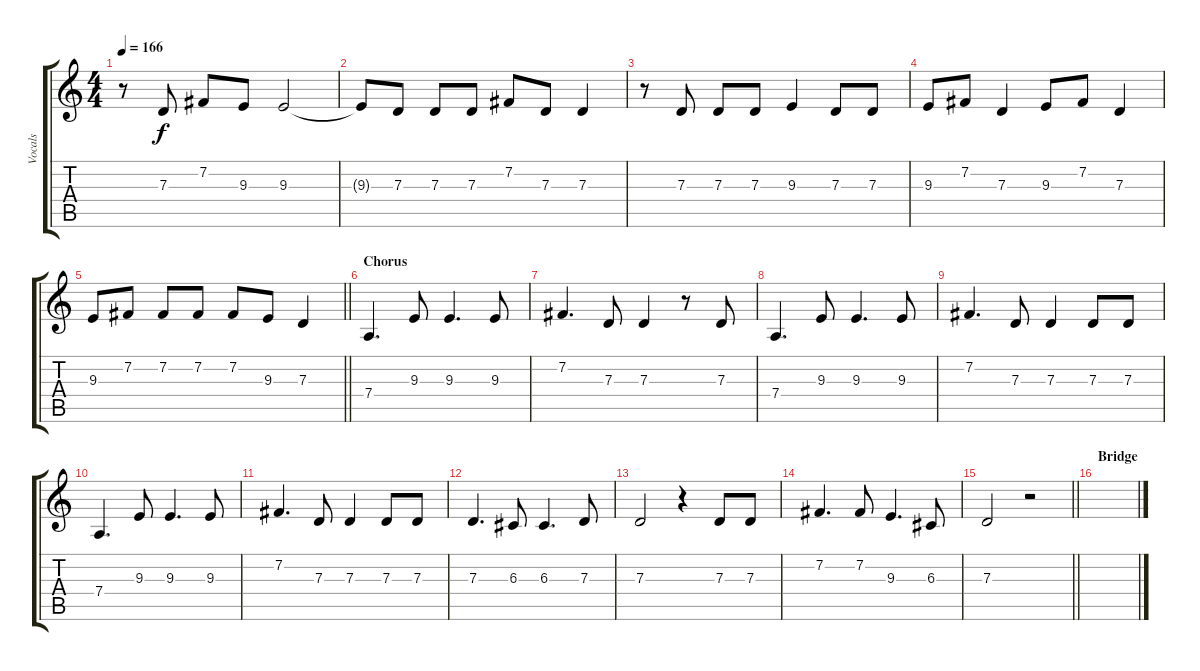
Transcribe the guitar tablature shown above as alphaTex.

\track ("Vocals" "Vocals") {instrument altosax}
\staff {score tabs}
\tuning (E4 B3 G3 D3 A2 E2) {hide}
\ts (4 4)
\tempo 166
\clef g2
\ks c
r.8{dy f} 7.3.8 7.2.8 9.3.8 9.3.2 |
9.3{t}.8 7.3.8 7.3.8 7.3.8 7.2.8 7.3.8 7.3.4 |
r.8 7.3.8 7.3.8 7.3.8 9.3.4 7.3.8 7.3.8 |
9.3.8 7.2.8 7.3.4 9.3.8 7.2.8 7.3.4 |
\barLineRight lightlight
9.3.8 7.2.8 7.2.8 7.2.8 7.2.8 9.3.8 7.3.4 |
\section ("" "Chorus")
7.4.4{d} 9.3.8 9.3.4{d} 9.3.8 |
7.2.4{d} 7.3.8 7.3.4 r.8 7.3.8 |
7.4.4{d} 9.3.8 9.3.4{d} 9.3.8 |
7.2.4{d} 7.3.8 7.3.4 7.3.8 7.3.8 |
7.4.4{d} 9.3.8 9.3.4{d} 9.3.8 |
7.2.4{d} 7.3.8 7.3.4 7.3.8 7.3.8 |
7.3.4{d} 6.3.8 6.3.4{d} 7.3.8 |
7.3.2 r.4 7.3.8 7.3.8 |
7.2.4{d} 7.2.8 9.3.4{d} 6.3.8 |
\barLineRight lightlight
7.3.2 r.2 |
\section ("" "Bridge")
